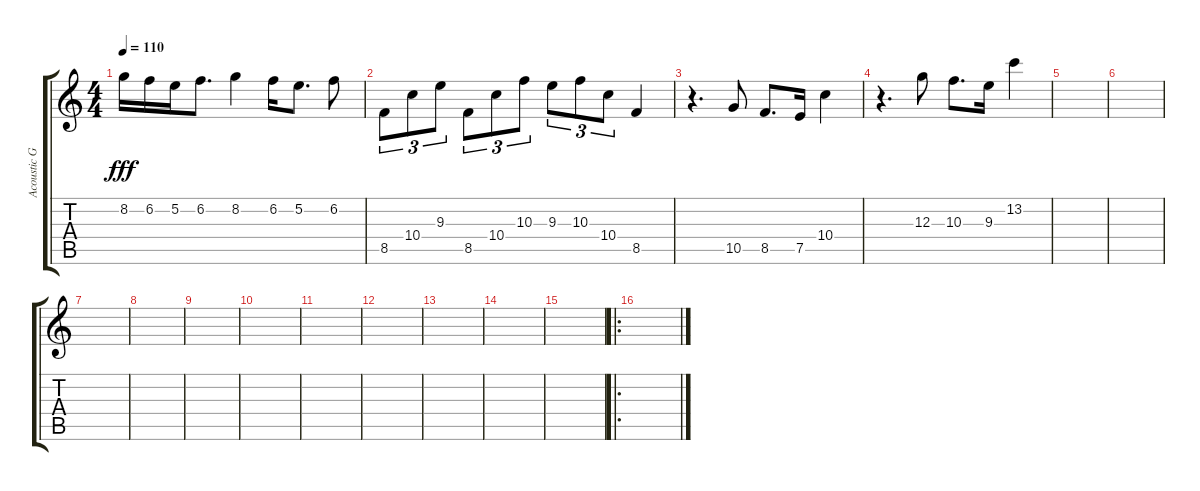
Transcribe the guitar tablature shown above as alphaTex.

\track ("Acoustic Guitar Lead 2" "Acoustic G") {instrument acousticguitarsteel}
\staff {score tabs}
\tuning (E4 B3 G3 D3 A2 E2) {hide}
\ts (4 4)
\tempo 110
\clef g2
\ks c
8.2.16{dy fff} 6.2.16 5.2.16 6.2.8{d} 8.2.4 6.2.16 5.2.8{d} 6.2.8 |
8.5.8{tu (3 2)} 10.4.8{tu (3 2)} 9.3.8{tu (3 2)} 8.5.8{tu (3 2)} 10.4.8{tu (3 2)} 10.3.8{tu (3 2)} 9.3.8{tu (3 2)} 10.3.8{tu (3 2)} 10.4.8{tu (3 2)} 8.5.4 |
r.4{d} 10.5.8 8.5.8{d} 7.5.16 10.4.4 |
r.4{d} 12.3.8 10.3.8{d} 9.3.16 13.2.4 |
|
|
|
|
|
|
|
|
|
|
|
\ro
